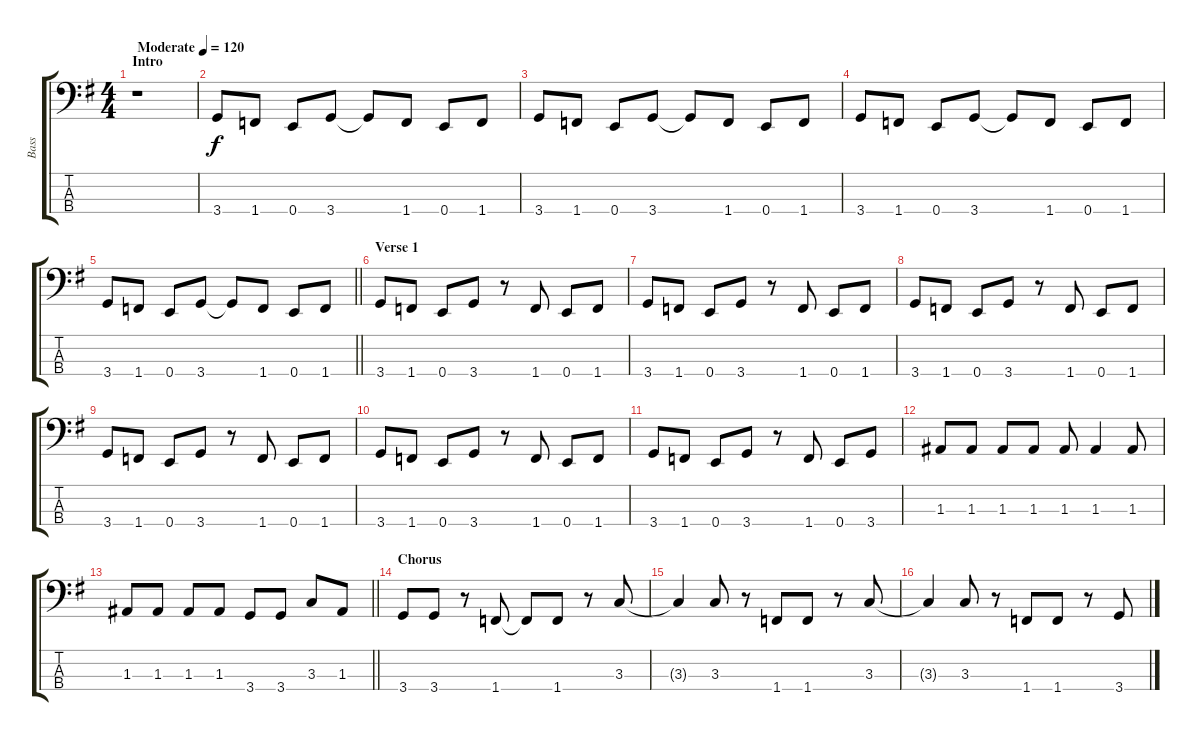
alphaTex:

\track ("Bass" "Bass") {instrument electricbassfinger}
\staff {score tabs}
\tuning (G2 D2 A1 E1) {hide}
\ts (4 4)
\section ("" "Intro")
\tempo (120 "Moderate")
\clef f4
\ks g
r.1{dy f instrument electricbassfinger} |
3.4.8 1.4.8 0.4.8 3.4.8 3.4{t}.8 1.4.8 0.4.8 1.4.8 |
3.4.8 1.4.8 0.4.8 3.4.8 3.4{t}.8 1.4.8 0.4.8 1.4.8 |
3.4.8 1.4.8 0.4.8 3.4.8 3.4{t}.8 1.4.8 0.4.8 1.4.8 |
\barLineRight lightlight
3.4.8 1.4.8 0.4.8 3.4.8 3.4{t}.8 1.4.8 0.4.8 1.4.8 |
\section ("" "Verse 1")
3.4.8 1.4.8 0.4.8 3.4.8 r.8 1.4.8 0.4.8 1.4.8 |
3.4.8 1.4.8 0.4.8 3.4.8 r.8 1.4.8 0.4.8 1.4.8 |
3.4.8 1.4.8 0.4.8 3.4.8 r.8 1.4.8 0.4.8 1.4.8 |
3.4.8 1.4.8 0.4.8 3.4.8 r.8 1.4.8 0.4.8 1.4.8 |
3.4.8 1.4.8 0.4.8 3.4.8 r.8 1.4.8 0.4.8 1.4.8 |
3.4.8 1.4.8 0.4.8 3.4.8 r.8 1.4.8 0.4.8 3.4.8 |
1.3.8 1.3.8 1.3.8 1.3.8 1.3.8 1.3.4 1.3.8 |
\barLineRight lightlight
1.3.8 1.3.8 1.3.8 1.3.8 3.4.8 3.4.8 3.3.8 1.3.8 |
\section ("" "Chorus")
3.4.8 3.4.8 r.8 1.4.8 1.4{t}.8 1.4.8 r.8 3.3.8 |
3.3{t}.4 3.3.8 r.8 1.4.8 1.4.8 r.8 3.3.8 |
3.3{t}.4 3.3.8 r.8 1.4.8 1.4.8 r.8 3.4.8
